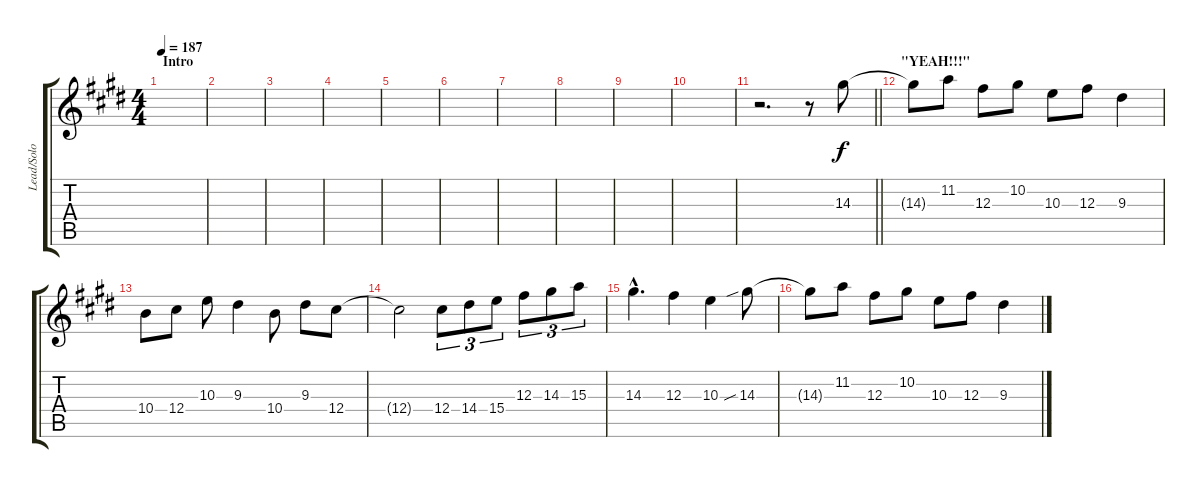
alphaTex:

\track ("Lead/Solo" "Lead/Solo") {instrument overdrivenguitar}
\staff {score tabs}
\tuning (Eb4 Bb3 Gb3 Db3 Ab2 Db2) {hide}
\ts (4 4)
\section ("" "Intro")
\tempo 187
\clef g2
\ks e
|
|
|
|
|
|
|
|
|
|
\barLineRight lightlight
r.2{d} r.8 14.3.8 |
\section ("" "\"YEAH!!!\"")
14.3{t}.8 11.2.8 12.3.8 10.2.8 10.3.8 12.3.8 9.3.4 |
10.4.8 12.4.8 10.3.8 9.3.4 10.4.8 9.3.8 12.4.8 |
12.4{t}.2 12.4.8{tu (3 2)} 14.4.8{tu (3 2)} 15.4.8{tu (3 2)} 12.3.8{tu (3 2)} 14.3.8{tu (3 2)} 15.3.8{tu (3 2)} |
14.3{hac}.4{d} 12.3.4 10.3.4 14.3{sib}.8 |
14.3{t}.8 11.2.8 12.3.8 10.2.8 10.3.8 12.3.8 9.3.4
